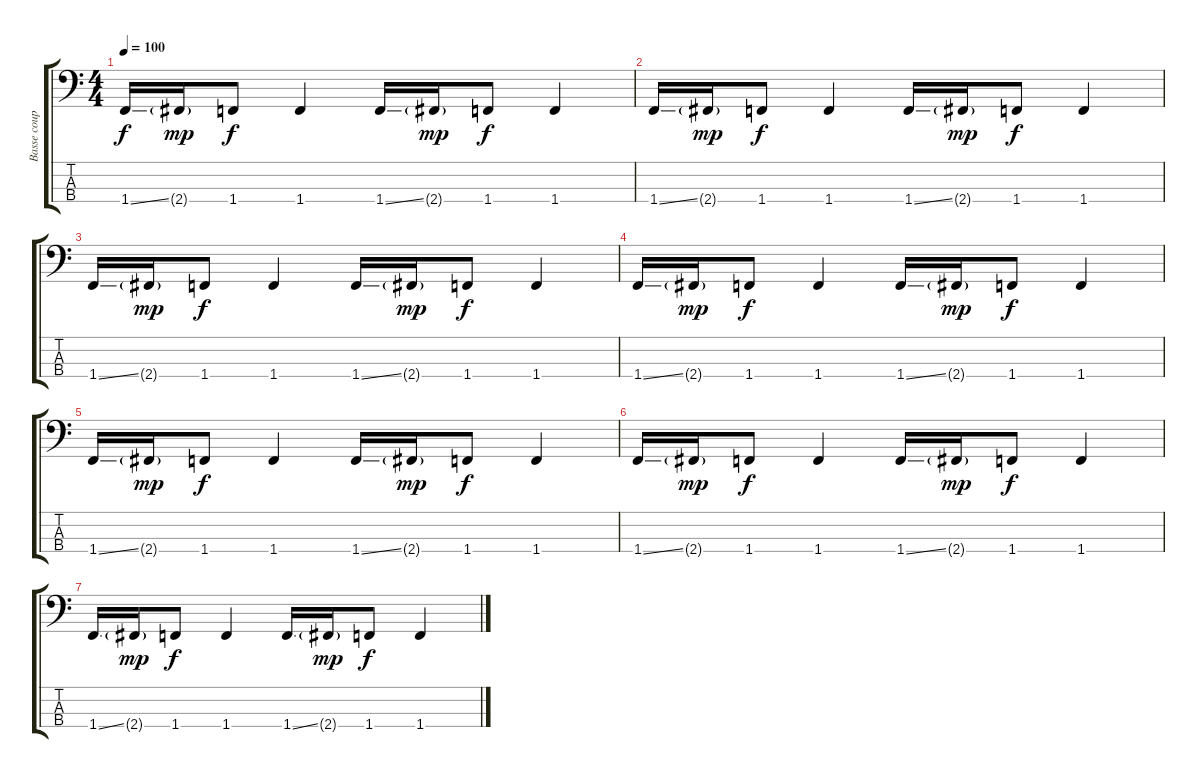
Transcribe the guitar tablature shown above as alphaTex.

\track ("Basse couplet" "Basse coup") {instrument synthbass2}
\staff {score tabs}
\tuning (G2 D2 A1 E1) {hide}
\ts (4 4)
\tempo 100
\clef f4
\ks c
1.4{ss}.16{dy f} 2.4{g}.16{dy mp} 1.4.8{dy f} 1.4.4 1.4{ss}.16 2.4{g}.16{dy mp} 1.4.8{dy f} 1.4.4 |
1.4{ss}.16 2.4{g}.16{dy mp} 1.4.8{dy f} 1.4.4 1.4{ss}.16 2.4{g}.16{dy mp} 1.4.8{dy f} 1.4.4 |
1.4{ss}.16 2.4{g}.16{dy mp} 1.4.8{dy f} 1.4.4 1.4{ss}.16 2.4{g}.16{dy mp} 1.4.8{dy f} 1.4.4 |
1.4{ss}.16 2.4{g}.16{dy mp} 1.4.8{dy f} 1.4.4 1.4{ss}.16 2.4{g}.16{dy mp} 1.4.8{dy f} 1.4.4 |
1.4{ss}.16 2.4{g}.16{dy mp} 1.4.8{dy f} 1.4.4 1.4{ss}.16 2.4{g}.16{dy mp} 1.4.8{dy f} 1.4.4 |
1.4{ss}.16 2.4{g}.16{dy mp} 1.4.8{dy f} 1.4.4 1.4{ss}.16 2.4{g}.16{dy mp} 1.4.8{dy f} 1.4.4 |
1.4{ss}.16 2.4{g}.16{dy mp} 1.4.8{dy f} 1.4.4 1.4{ss}.16 2.4{g}.16{dy mp} 1.4.8{dy f} 1.4.4
